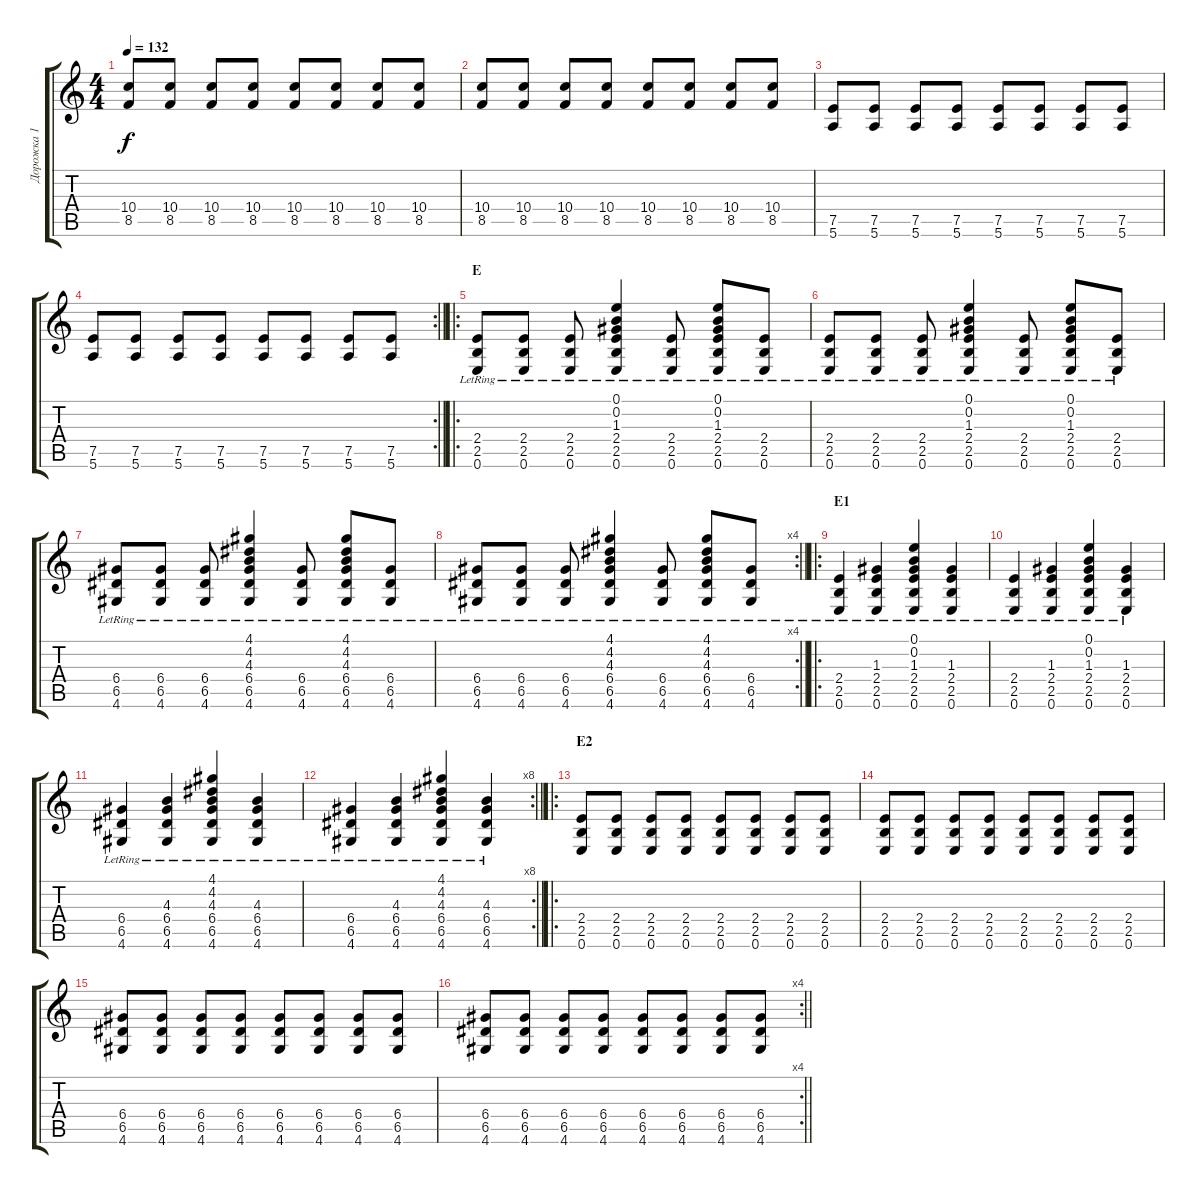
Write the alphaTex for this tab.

\track ("Дорожка 1" "Дорожка 1") {instrument overdrivenguitar}
\staff {score tabs}
\tuning (E4 B3 G3 D3 A2 E2) {hide}
\ts (4 4)
\tempo 132
\clef g2
\ks c
(10.4 8.5).8{dy f} (10.4 8.5).8 (10.4 8.5).8 (10.4 8.5).8 (10.4 8.5).8 (10.4 8.5).8 (10.4 8.5).8 (10.4 8.5).8 |
(10.4 8.5).8 (10.4 8.5).8 (10.4 8.5).8 (10.4 8.5).8 (10.4 8.5).8 (10.4 8.5).8 (10.4 8.5).8 (10.4 8.5).8 |
(7.5 5.6).8 (7.5 5.6).8 (7.5 5.6).8 (7.5 5.6).8 (7.5 5.6).8 (7.5 5.6).8 (7.5 5.6).8 (7.5 5.6).8 |
\rc 2
\barLineRight lightlight
(7.5 5.6).8 (7.5 5.6).8 (7.5 5.6).8 (7.5 5.6).8 (7.5 5.6).8 (7.5 5.6).8 (7.5 5.6).8 (7.5 5.6).8 |
\ro
\section ("" "E")
(2.4{lr} 2.5{lr} 0.6{lr}).8 (2.4{lr} 2.5{lr} 0.6{lr}).8 (2.4{lr} 2.5{lr} 0.6{lr}).8 (0.1{lr} 0.2{lr} 1.3{lr} 2.4{lr} 2.5{lr} 0.6{lr}).4 (2.4{lr} 2.5{lr} 0.6{lr}).8 (0.1{lr} 0.2{lr} 1.3{lr} 2.4{lr} 2.5{lr} 0.6{lr}).8 (2.4{lr} 2.5{lr} 0.6{lr}).8 |
(2.4{lr} 2.5{lr} 0.6{lr}).8 (2.4{lr} 2.5{lr} 0.6{lr}).8 (2.4{lr} 2.5{lr} 0.6{lr}).8 (0.1{lr} 0.2{lr} 1.3{lr} 2.4{lr} 2.5{lr} 0.6{lr}).4 (2.4{lr} 2.5{lr} 0.6{lr}).8 (0.1{lr} 0.2{lr} 1.3{lr} 2.4{lr} 2.5{lr} 0.6{lr}).8 (2.4{lr} 2.5{lr} 0.6{lr}).8 |
(6.4{lr} 6.5{lr} 4.6{lr}).8 (6.4{lr} 6.5{lr} 4.6{lr}).8 (6.4{lr} 6.5{lr} 4.6{lr}).8 (4.1{lr} 4.2{lr} 4.3{lr} 6.4{lr} 6.5{lr} 4.6{lr}).4 (6.4{lr} 6.5{lr} 4.6{lr}).8 (4.1{lr} 4.2{lr} 4.3{lr} 6.4{lr} 6.5{lr} 4.6{lr}).8 (6.4{lr} 6.5{lr} 4.6{lr}).8 |
\rc 4
\barLineRight lightlight
(6.4{lr} 6.5{lr} 4.6{lr}).8 (6.4{lr} 6.5{lr} 4.6{lr}).8 (6.4{lr} 6.5{lr} 4.6{lr}).8 (4.1{lr} 4.2{lr} 4.3{lr} 6.4{lr} 6.5{lr} 4.6{lr}).4 (6.4{lr} 6.5{lr} 4.6{lr}).8 (4.1{lr} 4.2{lr} 4.3{lr} 6.4{lr} 6.5{lr} 4.6{lr}).8 (6.4{lr} 6.5{lr} 4.6{lr}).8 |
\ro
\section ("" "E1")
(2.4{lr} 2.5{lr} 0.6{lr}).4 (1.3{lr} 2.4{lr} 2.5{lr} 0.6{lr}).4 (0.1{lr} 0.2{lr} 1.3{lr} 2.4{lr} 2.5{lr} 0.6{lr}).4 (1.3{lr} 2.4{lr} 2.5{lr} 0.6{lr}).4 |
(2.4{lr} 2.5{lr} 0.6{lr}).4 (1.3{lr} 2.4{lr} 2.5{lr} 0.6{lr}).4 (0.1{lr} 0.2{lr} 1.3{lr} 2.4{lr} 2.5{lr} 0.6{lr}).4 (1.3{lr} 2.4{lr} 2.5{lr} 0.6{lr}).4 |
(6.4{lr} 6.5{lr} 4.6{lr}).4 (4.3{lr} 6.4{lr} 6.5{lr} 4.6{lr}).4 (4.1{lr} 4.2{lr} 4.3{lr} 6.4{lr} 6.5{lr} 4.6{lr}).4 (4.3{lr} 6.4{lr} 6.5{lr} 4.6{lr}).4 |
\rc 8
\barLineRight lightlight
(6.4{lr} 6.5{lr} 4.6{lr}).4 (4.3{lr} 6.4{lr} 6.5{lr} 4.6{lr}).4 (4.1{lr} 4.2{lr} 4.3{lr} 6.4{lr} 6.5{lr} 4.6{lr}).4 (4.3{lr} 6.4{lr} 6.5{lr} 4.6{lr}).4 |
\ro
\section ("" "E2")
(2.4 2.5 0.6).8 (2.4 2.5 0.6).8 (2.4 2.5 0.6).8 (2.4 2.5 0.6).8 (2.4 2.5 0.6).8 (2.4 2.5 0.6).8 (2.4 2.5 0.6).8 (2.4 2.5 0.6).8 |
(2.4 2.5 0.6).8 (2.4 2.5 0.6).8 (2.4 2.5 0.6).8 (2.4 2.5 0.6).8 (2.4 2.5 0.6).8 (2.4 2.5 0.6).8 (2.4 2.5 0.6).8 (2.4 2.5 0.6).8 |
(6.4 6.5 4.6).8 (6.4 6.5 4.6).8 (6.4 6.5 4.6).8 (6.4 6.5 4.6).8 (6.4 6.5 4.6).8 (6.4 6.5 4.6).8 (6.4 6.5 4.6).8 (6.4 6.5 4.6).8 |
\rc 4
\barLineRight lightlight
(6.4 6.5 4.6).8 (6.4 6.5 4.6).8 (6.4 6.5 4.6).8 (6.4 6.5 4.6).8 (6.4 6.5 4.6).8 (6.4 6.5 4.6).8 (6.4 6.5 4.6).8 (6.4 6.5 4.6).8
